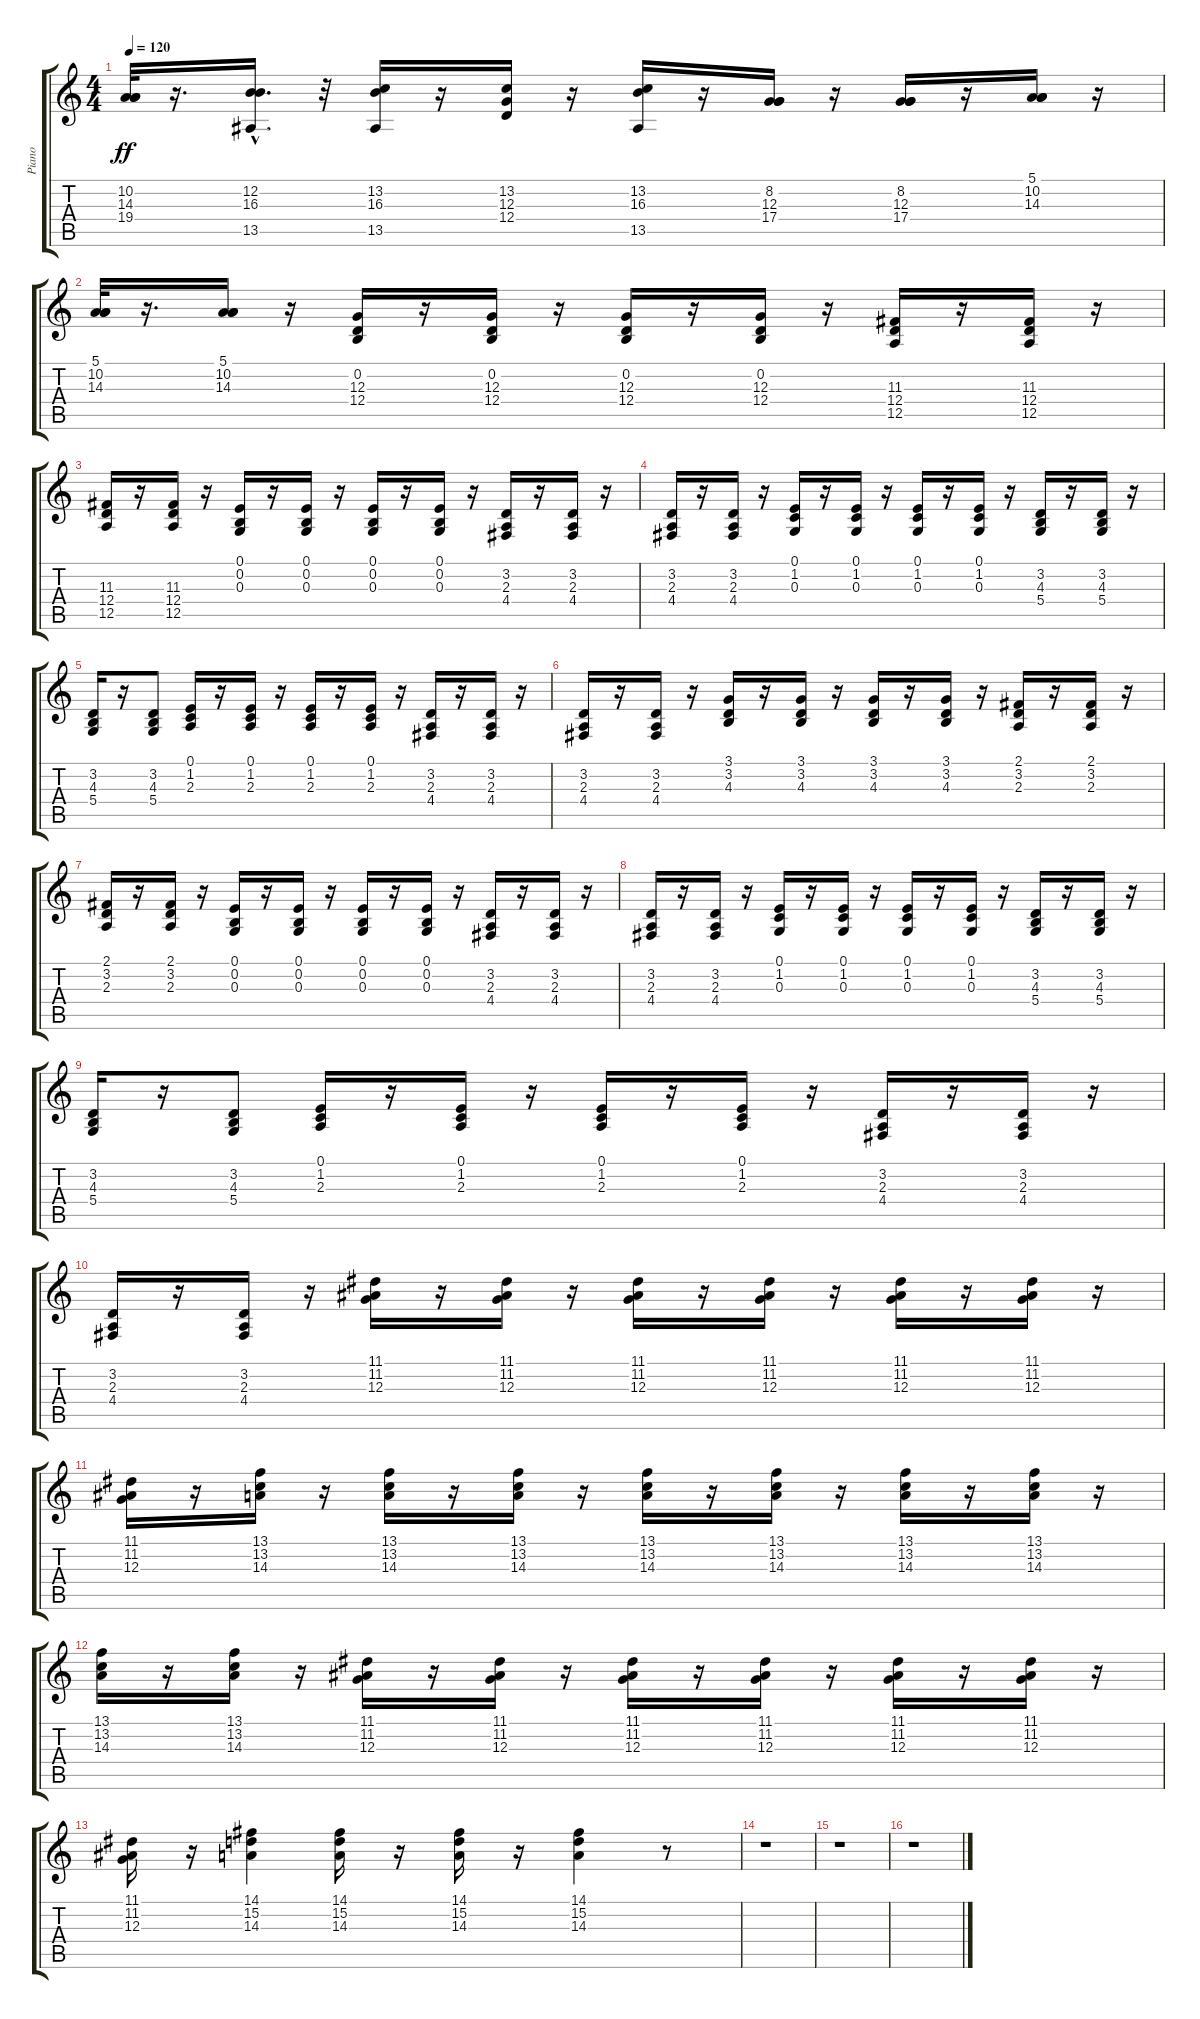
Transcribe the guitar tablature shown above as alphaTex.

\track ("Piano " "Piano ") {instrument brightacousticpiano}
\staff {score tabs}
\tuning (E4 B3 G3 D3 A2 E2) {hide}
\ts (4 4)
\tempo 120
\clef g2
\ks c
(10.2 14.3 19.4).32{dy ff} r.16{d} (12.2{hac} 16.3 13.5).16{d} r.32 (13.2 16.3 13.5).16 r.16 (13.2 12.3 12.4).16 r.16 (13.2 16.3 13.5).16 r.16 (8.2 12.3 17.4).16 r.16 (8.2 12.3 17.4).16 r.16 (5.1 10.2 14.3).16 r.16 |
(5.1 10.2 14.3).32 r.16{d} (5.1 10.2 14.3).16 r.16 (0.2 12.3 12.4).16 r.16 (0.2 12.3 12.4).16 r.16 (0.2 12.3 12.4).16 r.16 (0.2 12.3 12.4).16 r.16 (11.3 12.4 12.5).16 r.16 (11.3 12.4 12.5).16 r.16 |
(11.3 12.4 12.5).16 r.16 (11.3 12.4 12.5).16 r.16 (0.1 0.2 0.3).16 r.16 (0.1 0.2 0.3).16 r.16 (0.1 0.2 0.3).16 r.16 (0.1 0.2 0.3).16 r.16 (3.2 2.3 4.4).16 r.16 (3.2 2.3 4.4).16 r.16 |
(3.2 2.3 4.4).16 r.16 (3.2 2.3 4.4).16 r.16 (0.1 1.2 0.3).16 r.16 (0.1 1.2 0.3).16 r.16 (0.1 1.2 0.3).16 r.16 (0.1 1.2 0.3).16 r.16 (3.2 4.3 5.4).16 r.16 (3.2 4.3 5.4).16 r.16 |
(3.2 4.3 5.4).16 r.16 (3.2 4.3 5.4).8 (0.1 1.2 2.3).16 r.16 (0.1 1.2 2.3).16 r.16 (0.1 1.2 2.3).16 r.16 (0.1 1.2 2.3).16 r.16 (3.2 2.3 4.4).16 r.16 (3.2 2.3 4.4).16 r.16 |
(3.2 2.3 4.4).16 r.16 (3.2 2.3 4.4).16 r.16 (3.1 3.2 4.3).16 r.16 (3.1 3.2 4.3).16 r.16 (3.1 3.2 4.3).16 r.16 (3.1 3.2 4.3).16 r.16 (2.1 3.2 2.3).16 r.16 (2.1 3.2 2.3).16 r.16 |
(2.1 3.2 2.3).16 r.16 (2.1 3.2 2.3).16 r.16 (0.1 0.2 0.3).16 r.16 (0.1 0.2 0.3).16 r.16 (0.1 0.2 0.3).16 r.16 (0.1 0.2 0.3).16 r.16 (3.2 2.3 4.4).16 r.16 (3.2 2.3 4.4).16 r.16 |
(3.2 2.3 4.4).16 r.16 (3.2 2.3 4.4).16 r.16 (0.1 1.2 0.3).16 r.16 (0.1 1.2 0.3).16 r.16 (0.1 1.2 0.3).16 r.16 (0.1 1.2 0.3).16 r.16 (3.2 4.3 5.4).16 r.16 (3.2 4.3 5.4).16 r.16 |
(3.2 4.3 5.4).16 r.16 (3.2 4.3 5.4).8 (0.1 1.2 2.3).16 r.16 (0.1 1.2 2.3).16 r.16 (0.1 1.2 2.3).16 r.16 (0.1 1.2 2.3).16 r.16 (3.2 2.3 4.4).16 r.16 (3.2 2.3 4.4).16 r.16 |
(3.2 2.3 4.4).16 r.16 (3.2 2.3 4.4).16 r.16 (11.1 11.2 12.3).16 r.16 (11.1 11.2 12.3).16 r.16 (11.1 11.2 12.3).16 r.16 (11.1 11.2 12.3).16 r.16 (11.1 11.2 12.3).16 r.16 (11.1 11.2 12.3).16 r.16 |
(11.1 11.2 12.3).16 r.16 (13.1 13.2 14.3).16 r.16 (13.1 13.2 14.3).16 r.16 (13.1 13.2 14.3).16 r.16 (13.1 13.2 14.3).16 r.16 (13.1 13.2 14.3).16 r.16 (13.1 13.2 14.3).16 r.16 (13.1 13.2 14.3).16 r.16 |
(13.1 13.2 14.3).16 r.16 (13.1 13.2 14.3).16 r.16 (11.1 11.2 12.3).16 r.16 (11.1 11.2 12.3).16 r.16 (11.1 11.2 12.3).16 r.16 (11.1 11.2 12.3).16 r.16 (11.1 11.2 12.3).16 r.16 (11.1 11.2 12.3).16 r.16 |
(11.1 11.2 12.3).16 r.16 (14.1 15.2 14.3).4 (14.1 15.2 14.3).16 r.16 (14.1 15.2 14.3).16 r.16 (14.1 15.2 14.3).4 r.8 |
r.1 |
r.1 |
r.1
